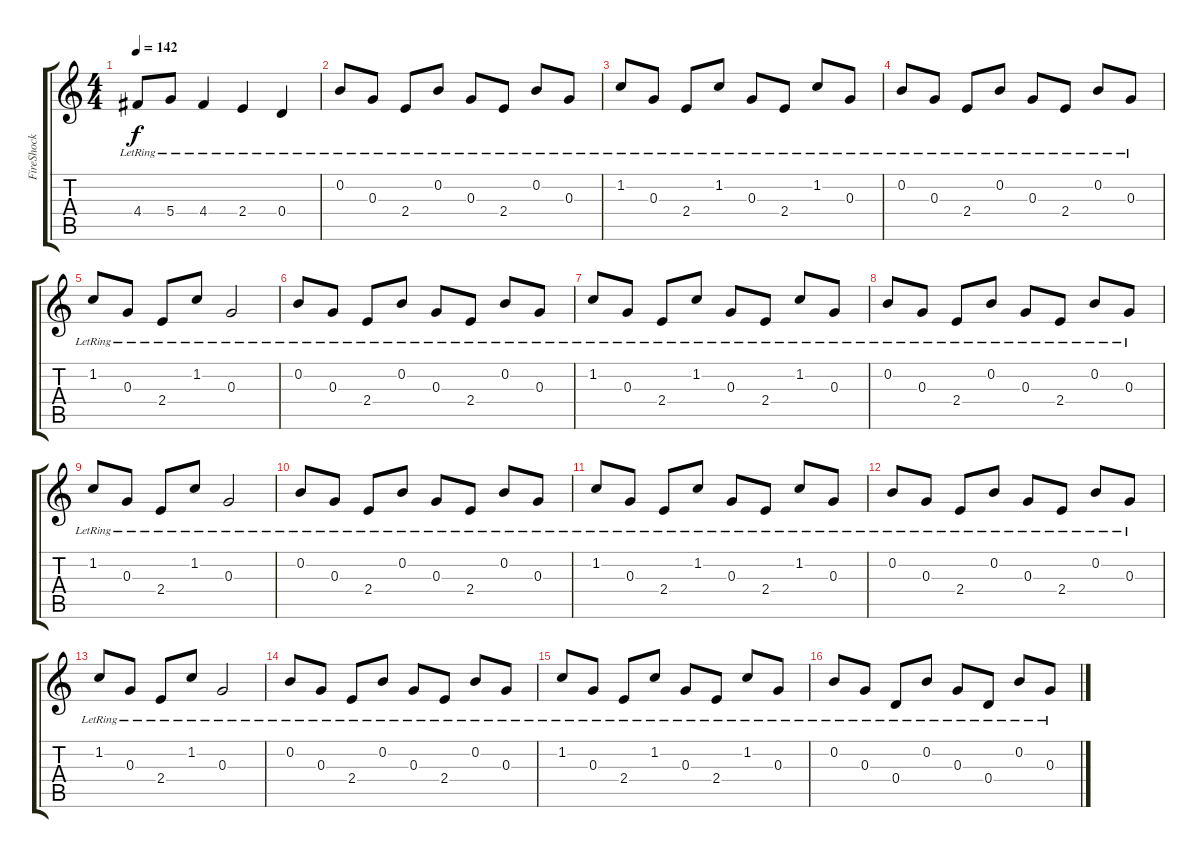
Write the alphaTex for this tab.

\track ("FireShock" "FireShock") {instrument acousticguitarnylon}
\staff {score tabs}
\tuning (E4 B3 G3 D3 A2 E2) {hide}
\ts (4 4)
\tempo 142
\clef g2
\ks c
4.4{lr}.8{dy f} 5.4{lr}.8 4.4{lr}.4 2.4{lr}.4 0.4{lr}.4 |
0.2{lr}.8 0.3{lr}.8 2.4{lr}.8 0.2{lr}.8 0.3{lr}.8 2.4{lr}.8 0.2{lr}.8 0.3{lr}.8 |
1.2{lr}.8 0.3{lr}.8 2.4{lr}.8 1.2{lr}.8 0.3{lr}.8 2.4{lr}.8 1.2{lr}.8 0.3{lr}.8 |
0.2{lr}.8 0.3{lr}.8 2.4{lr}.8 0.2{lr}.8 0.3{lr}.8 2.4{lr}.8 0.2{lr}.8 0.3{lr}.8 |
1.2{lr}.8 0.3{lr}.8 2.4{lr}.8 1.2{lr}.8 0.3{lr}.2 |
0.2{lr}.8 0.3{lr}.8 2.4{lr}.8 0.2{lr}.8 0.3{lr}.8 2.4{lr}.8 0.2{lr}.8 0.3{lr}.8 |
1.2{lr}.8 0.3{lr}.8 2.4{lr}.8 1.2{lr}.8 0.3{lr}.8 2.4{lr}.8 1.2{lr}.8 0.3{lr}.8 |
0.2{lr}.8 0.3{lr}.8 2.4{lr}.8 0.2{lr}.8 0.3{lr}.8 2.4{lr}.8 0.2{lr}.8 0.3{lr}.8 |
1.2{lr}.8 0.3{lr}.8 2.4{lr}.8 1.2{lr}.8 0.3{lr}.2 |
0.2{lr}.8 0.3{lr}.8 2.4{lr}.8 0.2{lr}.8 0.3{lr}.8 2.4{lr}.8 0.2{lr}.8 0.3{lr}.8 |
1.2{lr}.8 0.3{lr}.8 2.4{lr}.8 1.2{lr}.8 0.3{lr}.8 2.4{lr}.8 1.2{lr}.8 0.3{lr}.8 |
0.2{lr}.8 0.3{lr}.8 2.4{lr}.8 0.2{lr}.8 0.3{lr}.8 2.4{lr}.8 0.2{lr}.8 0.3{lr}.8 |
1.2{lr}.8 0.3{lr}.8 2.4{lr}.8 1.2{lr}.8 0.3{lr}.2 |
0.2{lr}.8 0.3{lr}.8 2.4{lr}.8 0.2{lr}.8 0.3{lr}.8 2.4{lr}.8 0.2{lr}.8 0.3{lr}.8 |
1.2{lr}.8 0.3{lr}.8 2.4{lr}.8 1.2{lr}.8 0.3{lr}.8 2.4{lr}.8 1.2{lr}.8 0.3{lr}.8 |
0.2{lr}.8 0.3{lr}.8 0.4{lr}.8 0.2{lr}.8 0.3{lr}.8 0.4{lr}.8 0.2{lr}.8 0.3{lr}.8
